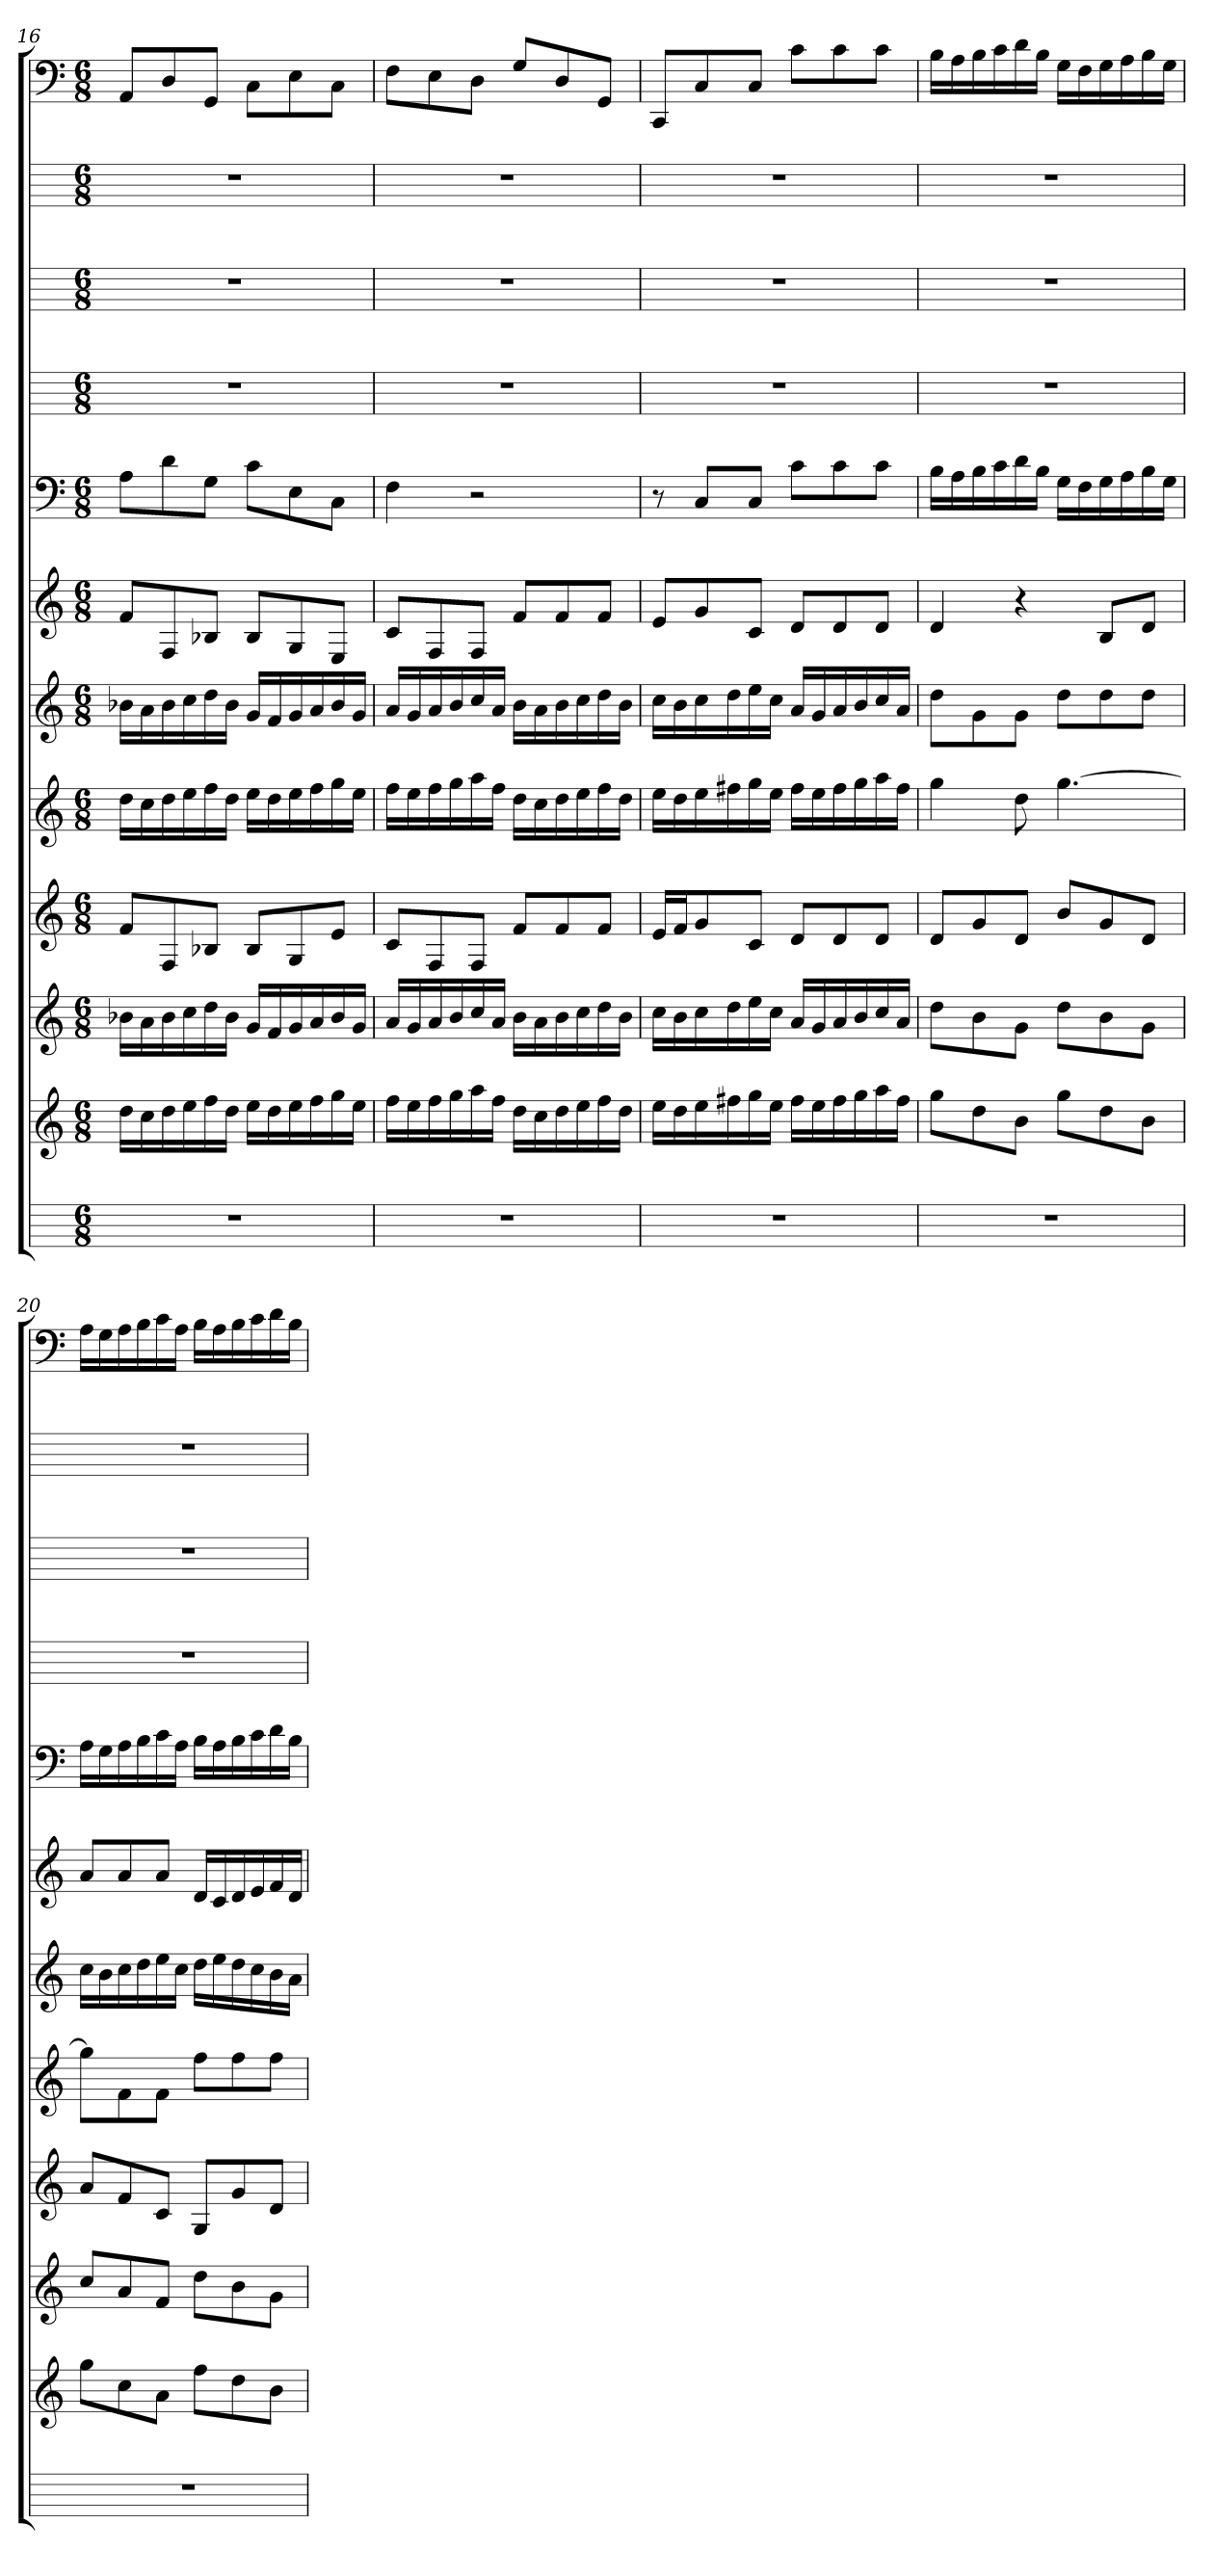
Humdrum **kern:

**kern	**kern	**kern	**kern	**kern	**kern	**kern	**kern	**kern	**kern	**kern	**kern
*part12	*part11	*part10	*part9	*part8	*part7	*part6	*part5	*part4	*part3	*part2	*part1
*staff12	*staff11	*staff10	*staff9	*staff8	*staff7	*staff6	*staff5	*staff4	*staff3	*staff2	*staff1
*k[]	*k[]	*k[]	*k[]	*k[]	*k[]	*k[]	*k[]	*k[]	*k[]	*k[]	*k[]
*C:	*C:	*C:	*C:	*C:	*C:	*C:	*C:	*C:	*C:	*C:	*C:
*M6/8	*M6/8	*M6/8	*M6/8	*M6/8	*M6/8	*M6/8	*M6/8	*M6/8	*M6/8	*M6/8	*M6/8
=16	=16	=16	=16	=16	=16	=16	=16	=16	=16	=16	=16
2.r	16ddLL	16b-XLL	8fL	16ddLL	16b-XLL	8fL	8AL	2.r	2.r	2.r	8AAL
.	16cc	16a	.	16cc	16a	.	.	.	.	.	.
.	16dd	16b-	8F	16dd	16b-	8F	8d	.	.	.	8D
.	16ee	16cc	.	16ee	16cc	.	.	.	.	.	.
.	16ff	16dd	8B-XJ	16ff	16dd	8B-XJ	8GJ	.	.	.	8GGJ
.	16ddJJ	16b-JJ	.	16ddJJ	16b-JJ	.	.	.	.	.	.
.	16eeLL	16gLL	8B-L	16eeLL	16gLL	8B-L	8cL	.	.	.	8CL
.	16dd	16f	.	16dd	16f	.	.	.	.	.	.
.	16ee	16g	8G	16ee	16g	8G	8E	.	.	.	8E
.	16ff	16a	.	16ff	16a	.	.	.	.	.	.
.	16gg	16b-	8eJ	16gg	16b-	8EJ	8CJ	.	.	.	8CJ
.	16eeJJ	16gJJ	.	16eeJJ	16gJJ	.	.	.	.	.	.
=17	=17	=17	=17	=17	=17	=17	=17	=17	=17	=17	=17
2.r	16ffLL	16aLL	8cL	16ffLL	16aLL	8cL	4F	2.r	2.r	2.r	8FL
.	16ee	16g	.	16ee	16g	.	.	.	.	.	.
.	16ff	16a	8F	16ff	16a	8F	.	.	.	.	8E
.	16gg	16b	.	16gg	16b	.	.	.	.	.	.
.	16aa	16cc	8FJ	16aa	16cc	8FJ	2r	.	.	.	8DJ
.	16ffJJ	16aJJ	.	16ffJJ	16aJJ	.	.	.	.	.	.
.	16ddLL	16bLL	8fL	16ddLL	16bLL	8fL	.	.	.	.	8GL
.	16cc	16a	.	16cc	16a	.	.	.	.	.	.
.	16dd	16b	8f	16dd	16b	8f	.	.	.	.	8D
.	16ee	16cc	.	16ee	16cc	.	.	.	.	.	.
.	16ff	16dd	8fJ	16ff	16dd	8fJ	.	.	.	.	8GGJ
.	16ddJJ	16bJJ	.	16ddJJ	16bJJ	.	.	.	.	.	.
=18	=18	=18	=18	=18	=18	=18	=18	=18	=18	=18	=18
2.r	16eeLL	16ccLL	16eLL	16eeLL	16ccLL	8eL	8r	2.r	2.r	2.r	8CCL
.	16dd	16b	16fJ	16dd	16b	.	.	.	.	.	.
.	16ee	16cc	8g	16ee	16cc	8g	8CL	.	.	.	8C
.	16ff#X	16dd	.	16ff#X	16dd	.	.	.	.	.	.
.	16gg	16ee	8cJ	16gg	16ee	8cJ	8CJ	.	.	.	8CJ
.	16eeJJ	16ccJJ	.	16eeJJ	16ccJJ	.	.	.	.	.	.
.	16ff#LL	16aLL	8dL	16ff#LL	16aLL	8dL	8cL	.	.	.	8cL
.	16ee	16g	.	16ee	16g	.	.	.	.	.	.
.	16ff#	16a	8d	16ff#	16a	8d	8c	.	.	.	8c
.	16gg	16b	.	16gg	16b	.	.	.	.	.	.
.	16aa	16cc	8dJ	16aa	16cc	8dJ	8cJ	.	.	.	8cJ
.	16ff#JJ	16aJJ	.	16ff#JJ	16aJJ	.	.	.	.	.	.
=19	=19	=19	=19	=19	=19	=19	=19	=19	=19	=19	=19
2.r	8ggL	8ddL	8dL	4gg	8ddL	4d	16BLL	2.r	2.r	2.r	16BLL
.	.	.	.	.	.	.	16A	.	.	.	16A
.	8dd	8b	8g	.	8g	.	16B	.	.	.	16B
.	.	.	.	.	.	.	16c	.	.	.	16c
.	8bJ	8gJ	8dJ	8dd	8gJ	4r	16d	.	.	.	16d
.	.	.	.	.	.	.	16BJJ	.	.	.	16BJJ
.	8ggL	8ddL	8bL	[4.gg	8ddL	.	16GLL	.	.	.	16GLL
.	.	.	.	.	.	.	16F	.	.	.	16F
.	8dd	8b	8g	.	8dd	8BL	16G	.	.	.	16G
.	.	.	.	.	.	.	16A	.	.	.	16A
.	8bJ	8gJ	8dJ	.	8ddJ	8dJ	16B	.	.	.	16B
.	.	.	.	.	.	.	16GJJ	.	.	.	16GJJ
=20	=20	=20	=20	=20	=20	=20	=20	=20	=20	=20	=20
2.r	8ggL	8ccL	8aL	8ggL]	16ccLL	8aL	16ALL	2.r	2.r	2.r	16ALL
.	.	.	.	.	16b	.	16G	.	.	.	16G
.	8cc	8a	8f	8f	16cc	8a	16A	.	.	.	16A
.	.	.	.	.	16dd	.	16B	.	.	.	16B
.	8aJ	8fJ	8cJ	8fJ	16ee	8aJ	16c	.	.	.	16c
.	.	.	.	.	16ccJJ	.	16AJJ	.	.	.	16AJJ
.	8ffL	8ddL	8GL	8ffL	16ddLL	16dLL	16BLL	.	.	.	16BLL
.	.	.	.	.	16ee	16c	16A	.	.	.	16A
.	8dd	8b	8g	8ff	16dd	16d	16B	.	.	.	16B
.	.	.	.	.	16cc	16e	16c	.	.	.	16c
.	8bJ	8gJ	8dJ	8ffJ	16b	16f	16d	.	.	.	16d
.	.	.	.	.	16aJJ	16dJJ	16BJJ	.	.	.	16BJJ
=	=	=	=	=	=	=	=	=	=	=	=
*-	*-	*-	*-	*-	*-	*-	*-	*-	*-	*-	*-
